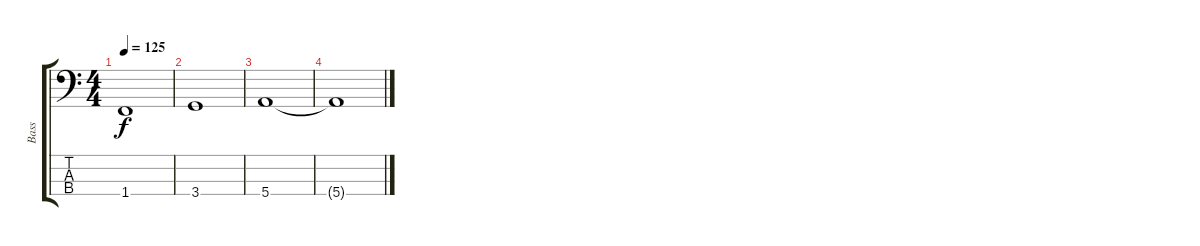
\track ("Bass" "Bass") {instrument electricbassfinger}
\staff {score tabs}
\tuning (G2 D2 A1 E1) {hide}
\ts (4 4)
\tempo 125
\clef f4
\ks c
1.4.1{dy f} |
3.4.1 |
5.4.1 |
5.4{t}.1
